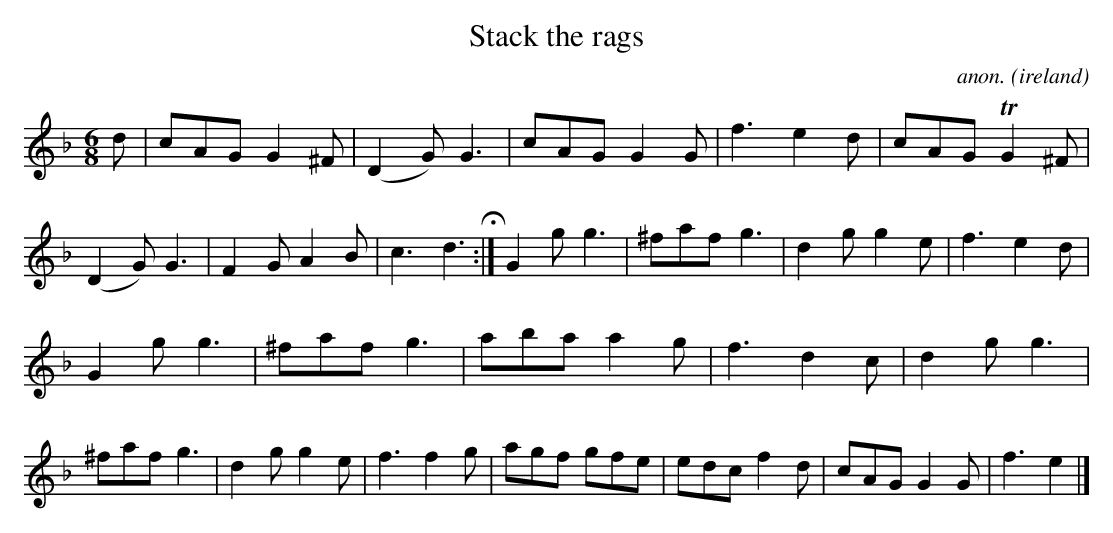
X:1
T:Stack the rags
O:ireland
C:anon.
m:Tn2 = (3n/o/n/ m/n/
M:6/8
L:1/8
K:Gdor
d|cAG G2^F|(D2G) G3|cAG G2G|f3 e2d|cAG TG2^F|(D2G) G3|F2G A2B|c3 d3 H:|G2g g3|^faf g3|d2g g2e|f3 e2d|
G2g g3|^faf g3|aba a2g|f3 d2c|d2g g3|^faf g3|d2g g2e|f3 f2g|agf gfe|edc f2d|cAG G2G|f3 e2|]
